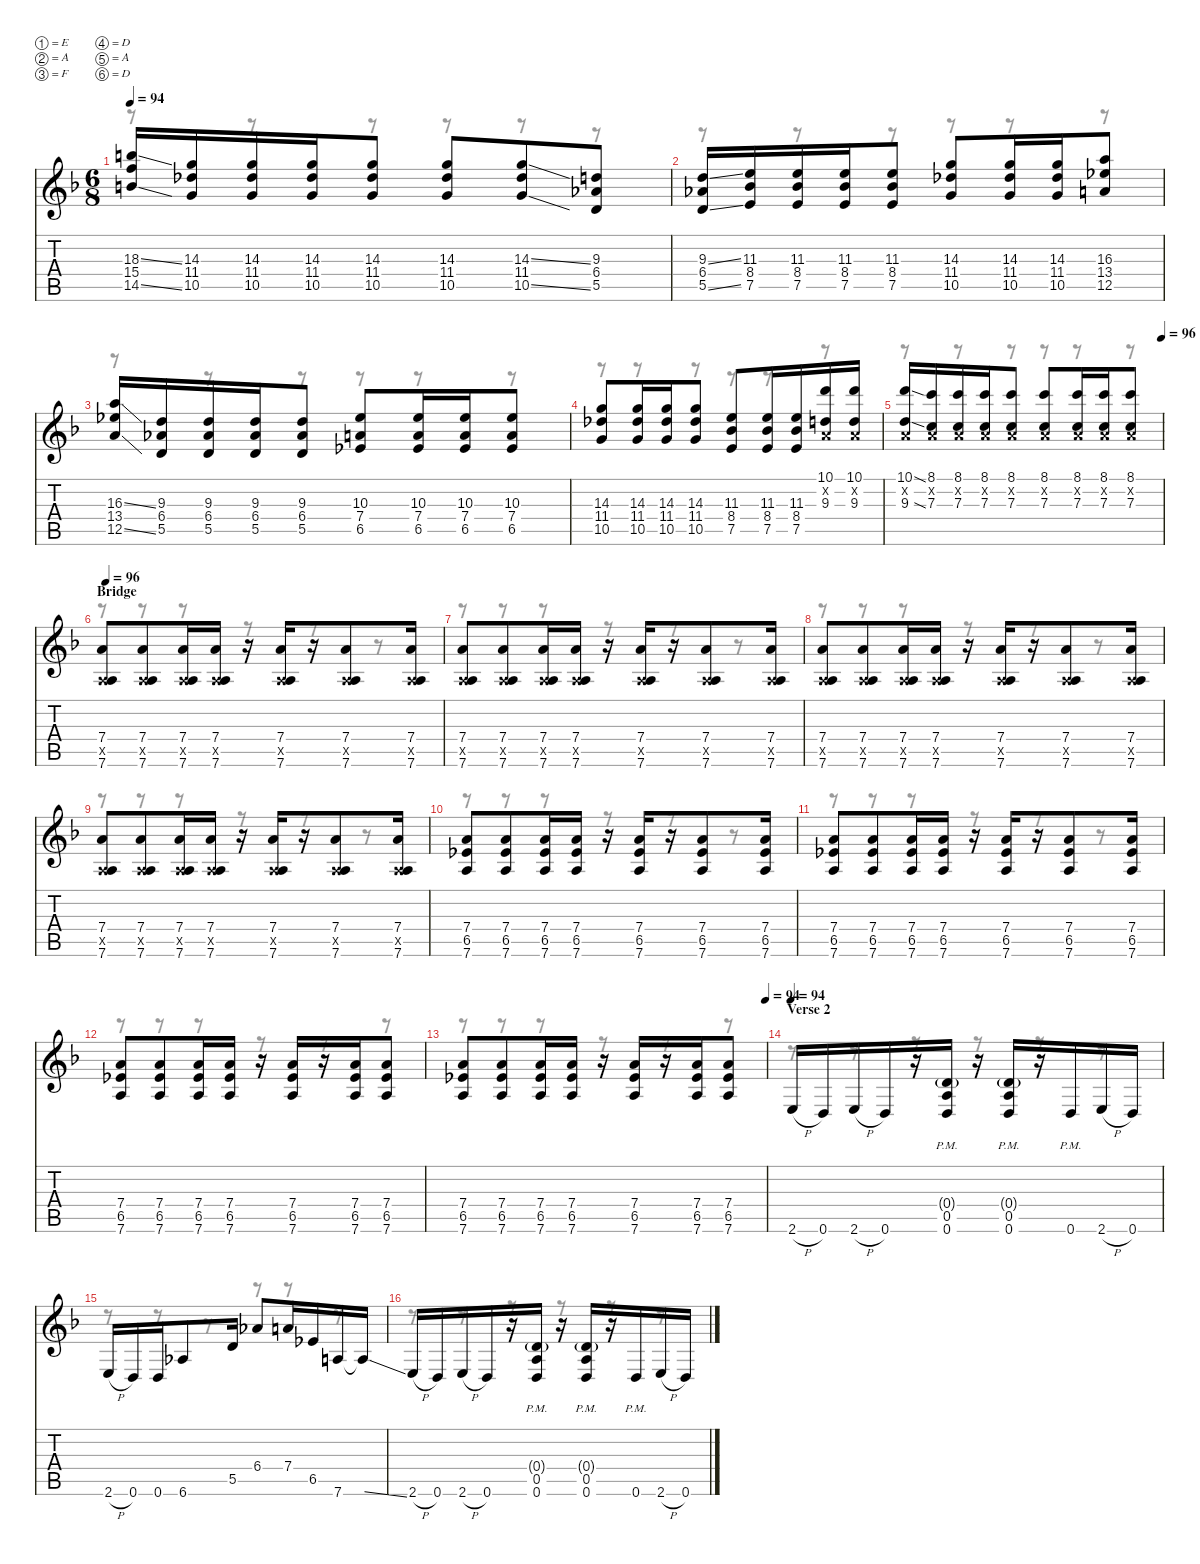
\defaultSystemsLayout 4
\hideDynamics
\bracketExtendMode nobrackets
\singleTrackTrackNamePolicy hidden
\multiTrackTrackNamePolicy hidden
\otherSystemsTrackNameOrientation horizontal
\track ("M. Akerfeldt" "dist.guit.") {defaultSystemsLayout 4 instrument distortionguitar}
\staff {score tabs}
\tuning (E4 A3 F3 D3 A2 D2)
\voice
\ts (6 8)
\tempo 94
\clef g2
\ks dminor
(18.3{ss acc forcenatural} 15.4{acc forcenatural} 14.5{ss acc forcenatural}).16{dy ff beam Up} (14.3{acc forcenatural} 11.4{acc b} 10.5{acc forcenatural}).16{beam Up} (14.3{acc forcenatural} 11.4{acc b} 10.5{acc forcenatural}).16{beam Up} (14.3{acc forcenatural} 11.4{acc b} 10.5{acc forcenatural}).16{beam Up} (14.3{acc forcenatural} 11.4{acc b} 10.5{acc forcenatural}).8{beam Up} (14.3{acc forcenatural} 11.4{acc b} 10.5{acc forcenatural}).8{beam Up} (14.3{ss acc forcenatural} 11.4{acc b} 10.5{ss acc forcenatural}).8{beam Up} (9.3{acc forcenatural} 6.4{acc b} 5.5{acc forcenatural}).8{beam Up} |
(9.3{ss acc forcenatural} 6.4{acc b} 5.5{ss acc forcenatural}).16{beam Up} (11.3{acc forcenatural} 8.4{acc b} 7.5{acc forcenatural}).16{beam Up} (11.3{acc forcenatural} 8.4{acc b} 7.5{acc forcenatural}).16{beam Up} (11.3{acc forcenatural} 8.4{acc b} 7.5{acc forcenatural}).16{beam Up} (11.3{acc forcenatural} 8.4{acc b} 7.5{acc forcenatural}).8{beam Up} (14.3{acc forcenatural} 11.4{acc b} 10.5{acc forcenatural}).8{beam Up} (14.3{acc forcenatural} 11.4{acc b} 10.5{acc forcenatural}).16{beam Up} (14.3{acc forcenatural} 11.4{acc b} 10.5{acc forcenatural}).16{beam Up} (16.3{acc forcenatural} 13.4{acc b} 12.5{acc forcenatural}).8{beam Up} |
(16.3{ss acc forcenatural} 13.4{acc b} 12.5{ss acc forcenatural}).16{beam Up} (9.3{acc forcenatural} 6.4{acc b} 5.5{acc forcenatural}).16{beam Up} (9.3{acc forcenatural} 6.4{acc b} 5.5{acc forcenatural}).16{beam Up} (9.3{acc forcenatural} 6.4{acc b} 5.5{acc forcenatural}).16{beam Up} (9.3{acc forcenatural} 6.4{acc b} 5.5{acc forcenatural}).8{beam Up} (10.3{acc b} 7.4{acc forcenatural} 6.5{acc b}).8{beam Up} (10.3{acc b} 7.4{acc forcenatural} 6.5{acc b}).16{beam Up} (10.3{acc b} 7.4{acc forcenatural} 6.5{acc b}).16{beam Up} (10.3{acc b} 7.4{acc forcenatural} 6.5{acc b}).8{beam Up} |
(14.3{acc forcenatural} 11.4{acc b} 10.5{acc forcenatural}).8{beam Up} (14.3{acc forcenatural} 11.4{acc b} 10.5{acc forcenatural}).16{beam Up} (14.3{acc forcenatural} 11.4{acc b} 10.5{acc forcenatural}).16{beam Up} (14.3{acc forcenatural} 11.4{acc b} 10.5{acc forcenatural}).8{beam Up} (11.3{acc forcenatural} 8.4{acc b} 7.5{acc forcenatural}).8{beam Up} (11.3{acc forcenatural} 8.4{acc b} 7.5{acc forcenatural}).16{beam Up} (11.3{acc forcenatural} 8.4{acc b} 7.5{acc forcenatural}).16{beam Up} (10.1{acc forcenatural} 0.2{x acc forcenatural} 9.3{acc forcenatural}).16{beam Up} (10.1{acc forcenatural} 0.2{x acc forcenatural} 9.3{acc forcenatural}).16{beam Up} |
\tempo (96 1)
(10.1{ss acc forcenatural} 0.2{x acc forcenatural} 9.3{ss acc forcenatural}).16{beam Up} (8.1{acc forcenatural} 0.2{x acc forcenatural} 7.3{acc forcenatural}).16{beam Up} (8.1{acc forcenatural} 0.2{x acc forcenatural} 7.3{acc forcenatural}).16{beam Up} (8.1{acc forcenatural} 0.2{x acc forcenatural} 7.3{acc forcenatural}).16{beam Up} (8.1{acc forcenatural} 0.2{x acc forcenatural} 7.3{acc forcenatural}).8{beam Up} (8.1{acc forcenatural} 0.2{x acc forcenatural} 7.3{acc forcenatural}).8{beam Up} (8.1{acc forcenatural} 0.2{x acc forcenatural} 7.3{acc forcenatural}).16{beam Up} (8.1{acc forcenatural} 0.2{x acc forcenatural} 7.3{acc forcenatural}).16{beam Up} (8.1{acc forcenatural} 0.2{x acc forcenatural} 7.3{acc forcenatural}).8{beam Up} |
\section ("" "Bridge")
\tempo 96
(7.4{acc forcenatural} 0.5{x acc forcenatural} 7.6{acc forcenatural}).8{dy f beam Up} (7.4{acc forcenatural} 0.5{x acc forcenatural} 7.6{acc forcenatural}).8{beam Up} (7.4{acc forcenatural} 0.5{x acc forcenatural} 7.6{acc forcenatural}).16{beam Up} (7.4{acc forcenatural} 0.5{x acc forcenatural} 7.6{acc forcenatural}).16{beam Up} r.16{beam Up} (7.4{acc forcenatural} 0.5{x acc forcenatural} 7.6{acc forcenatural}).16{beam Up} r.16{beam Up} (7.4{acc forcenatural} 0.5{x acc forcenatural} 7.6{acc forcenatural}).8{beam Up} (7.4{acc forcenatural} 0.5{x acc forcenatural} 7.6{acc forcenatural}).16{beam Up} |
(7.4{acc forcenatural} 0.5{x acc forcenatural} 7.6{acc forcenatural}).8{beam Up} (7.4{acc forcenatural} 0.5{x acc forcenatural} 7.6{acc forcenatural}).8{beam Up} (7.4{acc forcenatural} 0.5{x acc forcenatural} 7.6{acc forcenatural}).16{beam Up} (7.4{acc forcenatural} 0.5{x acc forcenatural} 7.6{acc forcenatural}).16{beam Up} r.16{beam Up} (7.4{acc forcenatural} 0.5{x acc forcenatural} 7.6{acc forcenatural}).16{beam Up} r.16{beam Up} (7.4{acc forcenatural} 0.5{x acc forcenatural} 7.6{acc forcenatural}).8{beam Up} (7.4{acc forcenatural} 0.5{x acc forcenatural} 7.6{acc forcenatural}).16{beam Up} |
(7.4{acc forcenatural} 0.5{x acc forcenatural} 7.6{acc forcenatural}).8{beam Up} (7.4{acc forcenatural} 0.5{x acc forcenatural} 7.6{acc forcenatural}).8{beam Up} (7.4{acc forcenatural} 0.5{x acc forcenatural} 7.6{acc forcenatural}).16{beam Up} (7.4{acc forcenatural} 0.5{x acc forcenatural} 7.6{acc forcenatural}).16{beam Up} r.16{beam Up} (7.4{acc forcenatural} 0.5{x acc forcenatural} 7.6{acc forcenatural}).16{beam Up} r.16{beam Up} (7.4{acc forcenatural} 0.5{x acc forcenatural} 7.6{acc forcenatural}).8{beam Up} (7.4{acc forcenatural} 0.5{x acc forcenatural} 7.6{acc forcenatural}).16{beam Up} |
(7.4{acc forcenatural} 0.5{x acc forcenatural} 7.6{acc forcenatural}).8{beam Up} (7.4{acc forcenatural} 0.5{x acc forcenatural} 7.6{acc forcenatural}).8{beam Up} (7.4{acc forcenatural} 0.5{x acc forcenatural} 7.6{acc forcenatural}).16{beam Up} (7.4{acc forcenatural} 0.5{x acc forcenatural} 7.6{acc forcenatural}).16{beam Up} r.16{beam Up} (7.4{acc forcenatural} 0.5{x acc forcenatural} 7.6{acc forcenatural}).16{beam Up} r.16{beam Up} (7.4{acc forcenatural} 0.5{x acc forcenatural} 7.6{acc forcenatural}).8{beam Up} (7.4{acc forcenatural} 0.5{x acc forcenatural} 7.6{acc forcenatural}).16{beam Up} |
(7.4{acc forcenatural} 6.5{acc b} 7.6{acc forcenatural}).8{beam Up} (7.4{acc forcenatural} 6.5{acc b} 7.6{acc forcenatural}).8{beam Up} (7.4{acc forcenatural} 6.5{acc b} 7.6{acc forcenatural}).16{beam Up} (7.4{acc forcenatural} 6.5{acc b} 7.6{acc forcenatural}).16{beam Up} r.16{beam Up} (7.4{acc forcenatural} 6.5{acc b} 7.6{acc forcenatural}).16{beam Up} r.16{beam Up} (7.4{acc forcenatural} 6.5{acc b} 7.6{acc forcenatural}).8{beam Up} (7.4{acc forcenatural} 6.5{acc b} 7.6{acc forcenatural}).16{beam Up} |
(7.4{acc forcenatural} 6.5{acc b} 7.6{acc forcenatural}).8{beam Up} (7.4{acc forcenatural} 6.5{acc b} 7.6{acc forcenatural}).8{beam Up} (7.4{acc forcenatural} 6.5{acc b} 7.6{acc forcenatural}).16{beam Up} (7.4{acc forcenatural} 6.5{acc b} 7.6{acc forcenatural}).16{beam Up} r.16{beam Up} (7.4{acc forcenatural} 6.5{acc b} 7.6{acc forcenatural}).16{beam Up} r.16{beam Up} (7.4{acc forcenatural} 6.5{acc b} 7.6{acc forcenatural}).8{beam Up} (7.4{acc forcenatural} 6.5{acc b} 7.6{acc forcenatural}).16{beam Up} |
(7.4{acc forcenatural} 6.5{acc b} 7.6{acc forcenatural}).8{beam Up} (7.4{acc forcenatural} 6.5{acc b} 7.6{acc forcenatural}).8{beam Up} (7.4{acc forcenatural} 6.5{acc b} 7.6{acc forcenatural}).16{beam Up} (7.4{acc forcenatural} 6.5{acc b} 7.6{acc forcenatural}).16{beam Up} r.16{beam Up} (7.4{acc forcenatural} 6.5{acc b} 7.6{acc forcenatural}).16{beam Up} r.16{beam Up} (7.4{acc forcenatural} 6.5{acc b} 7.6{acc forcenatural}).16{beam Up} (7.4{acc forcenatural} 6.5{acc b} 7.6{acc forcenatural}).8{beam Up} |
\tempo (94 1)
(7.4{acc forcenatural} 6.5{acc b} 7.6{acc forcenatural}).8{beam Up} (7.4{acc forcenatural} 6.5{acc b} 7.6{acc forcenatural}).8{beam Up} (7.4{acc forcenatural} 6.5{acc b} 7.6{acc forcenatural}).16{beam Up} (7.4{acc forcenatural} 6.5{acc b} 7.6{acc forcenatural}).16{beam Up} r.16{beam Up} (7.4{acc forcenatural} 6.5{acc b} 7.6{acc forcenatural}).16{beam Up} r.16{beam Up} (7.4{acc forcenatural} 6.5{acc b} 7.6{acc forcenatural}).16{beam Up} (7.4{acc forcenatural} 6.5{acc b} 7.6{acc forcenatural}).8{beam Up} |
\section ("" "Verse 2")
\tempo 94
2.6{h acc forcenatural}.16{dy ff beam Up} 0.6{acc forcenatural}.16{dy fff beam Up} 2.6{h acc forcenatural}.16{dy ff beam Up} 0.6{acc forcenatural}.16{dy fff beam Up} r.16{beam Up} (0.4{g acc forcenatural} 0.5{acc forcenatural} 0.6{pm acc forcenatural}).16{dy f beam Up} r.16{beam Up} (0.4{g acc forcenatural} 0.5{acc forcenatural} 0.6{pm acc forcenatural}).16{beam Up} r.16{beam Up} 0.6{pm acc forcenatural}.16{dy fff beam Up} 2.6{h acc forcenatural}.16{dy ff beam Up} 0.6{acc forcenatural}.16{dy fff beam Up} |
2.6{h acc forcenatural}.16{dy ff beam Up} 0.6{acc forcenatural}.16{dy fff beam Up} 0.6{acc forcenatural}.16{dy ff beam Up} 6.6{acc b}.8{dy f beam Up} 5.5{acc forcenatural}.16{beam Up} 6.4{acc b}.8{beam Up} 7.4{acc forcenatural}.16{beam Up} 6.5{acc b}.16{beam Up} 7.6{acc forcenatural}.16{beam Up} 7.6{ss t acc forcenatural}.16{beam Up} |
2.6{h acc forcenatural}.16{dy ff beam Up} 0.6{acc forcenatural}.16{dy fff beam Up} 2.6{h acc forcenatural}.16{dy ff beam Up} 0.6{acc forcenatural}.16{dy fff beam Up} r.16{beam Up} (0.4{g acc forcenatural} 0.5{acc forcenatural} 0.6{pm acc forcenatural}).16{dy f beam Up} r.16{beam Up} (0.4{g acc forcenatural} 0.5{acc forcenatural} 0.6{pm acc forcenatural}).16{beam Up} r.16{beam Up} 0.6{pm acc forcenatural}.16{dy fff beam Up} 2.6{h acc forcenatural}.16{dy ff beam Up} 0.6{acc forcenatural}.16{dy fff beam Up}
\voice
\clef g2
\ottava regular
\simile none
\ks dminor
r.8{dy mf beam Down} r.8{beam Down} r.8{beam Down} r.8{beam Down} r.8{beam Down} r.8{beam Down} |
r.8{beam Down} r.8{beam Down} r.8{beam Down} r.8{beam Down} r.8{beam Down} r.8{beam Down} |
r.8{beam Down} r.8{beam Down} r.8{beam Down} r.8{beam Down} r.8{beam Down} r.8{beam Down} |
r.8{beam Down} r.8{beam Down} r.8{beam Down} r.8{beam Down} r.8{beam Down} r.8{beam Down} |
r.8{beam Down} r.8{beam Down} r.8{beam Down} r.8{beam Down} r.8{beam Down} r.8{beam Down} |
r.8{beam Down} r.8{beam Down} r.8{beam Down} r.8{beam Down} r.8{beam Down} r.8{beam Down} |
r.8{beam Down} r.8{beam Down} r.8{beam Down} r.8{beam Down} r.8{beam Down} r.8{beam Down} |
r.8{beam Down} r.8{beam Down} r.8{beam Down} r.8{beam Down} r.8{beam Down} r.8{beam Down} |
r.8{beam Down} r.8{beam Down} r.8{beam Down} r.8{beam Down} r.8{beam Down} r.8{beam Down} |
r.8{beam Down} r.8{beam Down} r.8{beam Down} r.8{beam Down} r.8{beam Down} r.8{beam Down} |
r.8{beam Down} r.8{beam Down} r.8{beam Down} r.8{beam Down} r.8{beam Down} r.8{beam Down} |
r.8{beam Down} r.8{beam Down} r.8{beam Down} r.8{beam Down} r.8{beam Down} r.8{beam Down} |
r.8{beam Down} r.8{beam Down} r.8{beam Down} r.8{beam Down} r.8{beam Down} r.8{beam Down} |
r.8{beam Down} r.8{beam Down} r.8{beam Down} r.8{beam Down} r.8{beam Down} r.8{beam Down} |
r.8{beam Down} r.8{beam Down} r.8{beam Down} r.8{beam Down} r.8{beam Down} r.8{beam Down} |
r.8{beam Down} r.8{beam Down} r.8{beam Down} r.8{beam Down} r.8{beam Down} r.8{beam Down}
